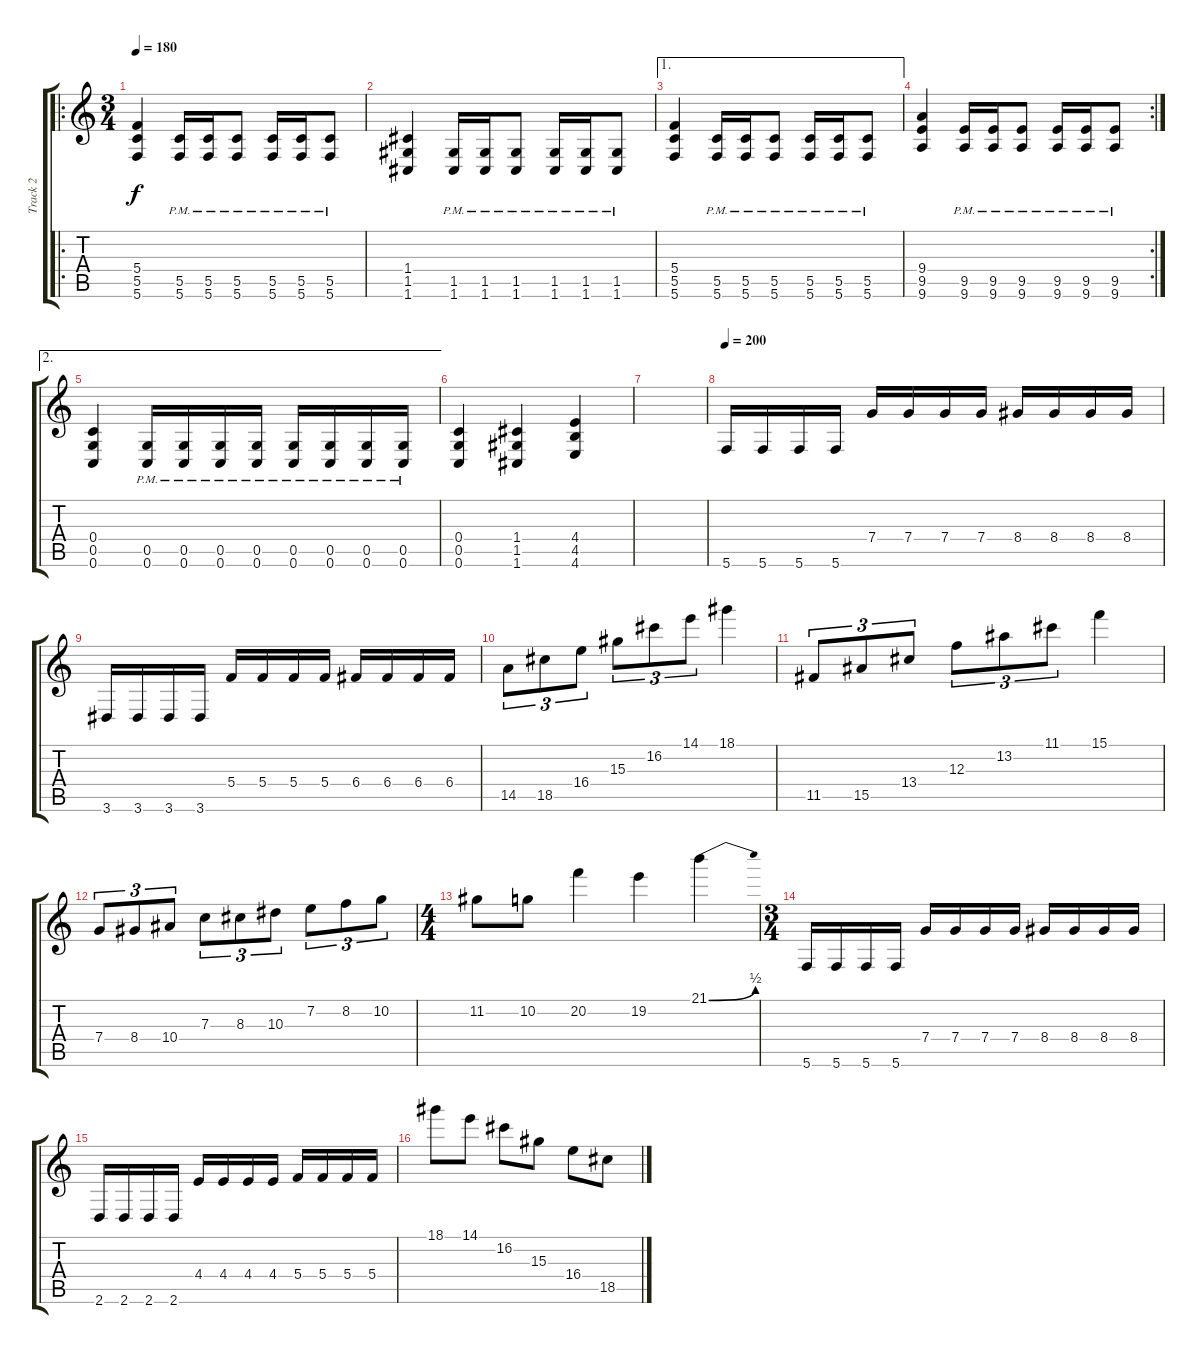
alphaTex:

\track ("Track 2" "Track 2") {instrument overdrivenguitar bank 255}
\staff {score tabs}
\tuning (D4 A3 F3 C3 G2 C2) {hide}
\ro
\ts (3 4)
\tempo 180
\clef g2
\ks c
(5.4 5.5 5.6).4{dy f} (5.5{pm} 5.6{pm}).16 (5.5{pm} 5.6{pm}).16 (5.5{pm} 5.6{pm}).8 (5.5{pm} 5.6{pm}).16 (5.5{pm} 5.6{pm}).16 (5.5{pm} 5.6{pm}).8 |
(1.4 1.5 1.6).4 (1.5{pm} 1.6{pm}).16 (1.5{pm} 1.6{pm}).16 (1.5{pm} 1.6{pm}).8 (1.5{pm} 1.6{pm}).16 (1.5{pm} 1.6{pm}).16 (1.5{pm} 1.6{pm}).8 |
\ae 1
(5.4 5.5 5.6).4 (5.5{pm} 5.6{pm}).16 (5.5{pm} 5.6{pm}).16 (5.5{pm} 5.6{pm}).8 (5.5{pm} 5.6{pm}).16 (5.5{pm} 5.6{pm}).16 (5.5{pm} 5.6{pm}).8 |
\rc 2
(9.4 9.5 9.6).4 (9.5{pm} 9.6{pm}).16 (9.5{pm} 9.6{pm}).16 (9.5{pm} 9.6{pm}).8 (9.5{pm} 9.6{pm}).16 (9.5{pm} 9.6{pm}).16 (9.5{pm} 9.6{pm}).8 |
\ae 2
(0.4 0.5 0.6).4 (0.5{pm} 0.6{pm}).16 (0.5{pm} 0.6{pm}).16 (0.5{pm} 0.6{pm}).16 (0.5{pm} 0.6{pm}).16 (0.5{pm} 0.6{pm}).16 (0.5{pm} 0.6{pm}).16 (0.5{pm} 0.6{pm}).16 (0.5{pm} 0.6{pm}).16 |
(0.4 0.5 0.6).4 (1.4 1.5 1.6).4 (4.4 4.5 4.6).4 |
|
\tempo 200
5.6.16 5.6.16 5.6.16 5.6.16 7.4.16 7.4.16 7.4.16 7.4.16 8.4.16 8.4.16 8.4.16 8.4.16 |
3.6.16 3.6.16 3.6.16 3.6.16 5.4.16 5.4.16 5.4.16 5.4.16 6.4.16 6.4.16 6.4.16 6.4.16 |
14.5.8{tu (3 2)} 18.5.8{tu (3 2)} 16.4.8{tu (3 2)} 15.3.8{tu (3 2)} 16.2.8{tu (3 2)} 14.1.8{tu (3 2)} 18.1.4 |
11.5.8{tu (3 2)} 15.5.8{tu (3 2)} 13.4.8{tu (3 2)} 12.3.8{tu (3 2)} 13.2.8{tu (3 2)} 11.1.8{tu (3 2)} 15.1.4 |
7.4.8{tu (3 2)} 8.4.8{tu (3 2)} 10.4.8{tu (3 2)} 7.3.8{tu (3 2)} 8.3.8{tu (3 2)} 10.3.8{tu (3 2)} 7.2.8{tu (3 2)} 8.2.8{tu (3 2)} 10.2.8{tu (3 2)} |
\ts (4 4)
11.2.8 10.2.8 20.2.4 19.2.4 21.1{be (bend 0 0 60 2)}.4 |
\ts (3 4)
5.6.16 5.6.16 5.6.16 5.6.16 7.4.16 7.4.16 7.4.16 7.4.16 8.4.16 8.4.16 8.4.16 8.4.16 |
2.6.16 2.6.16 2.6.16 2.6.16 4.4.16 4.4.16 4.4.16 4.4.16 5.4.16 5.4.16 5.4.16 5.4.16 |
18.1.8 14.1.8 16.2.8 15.3.8 16.4.8 18.5.8
